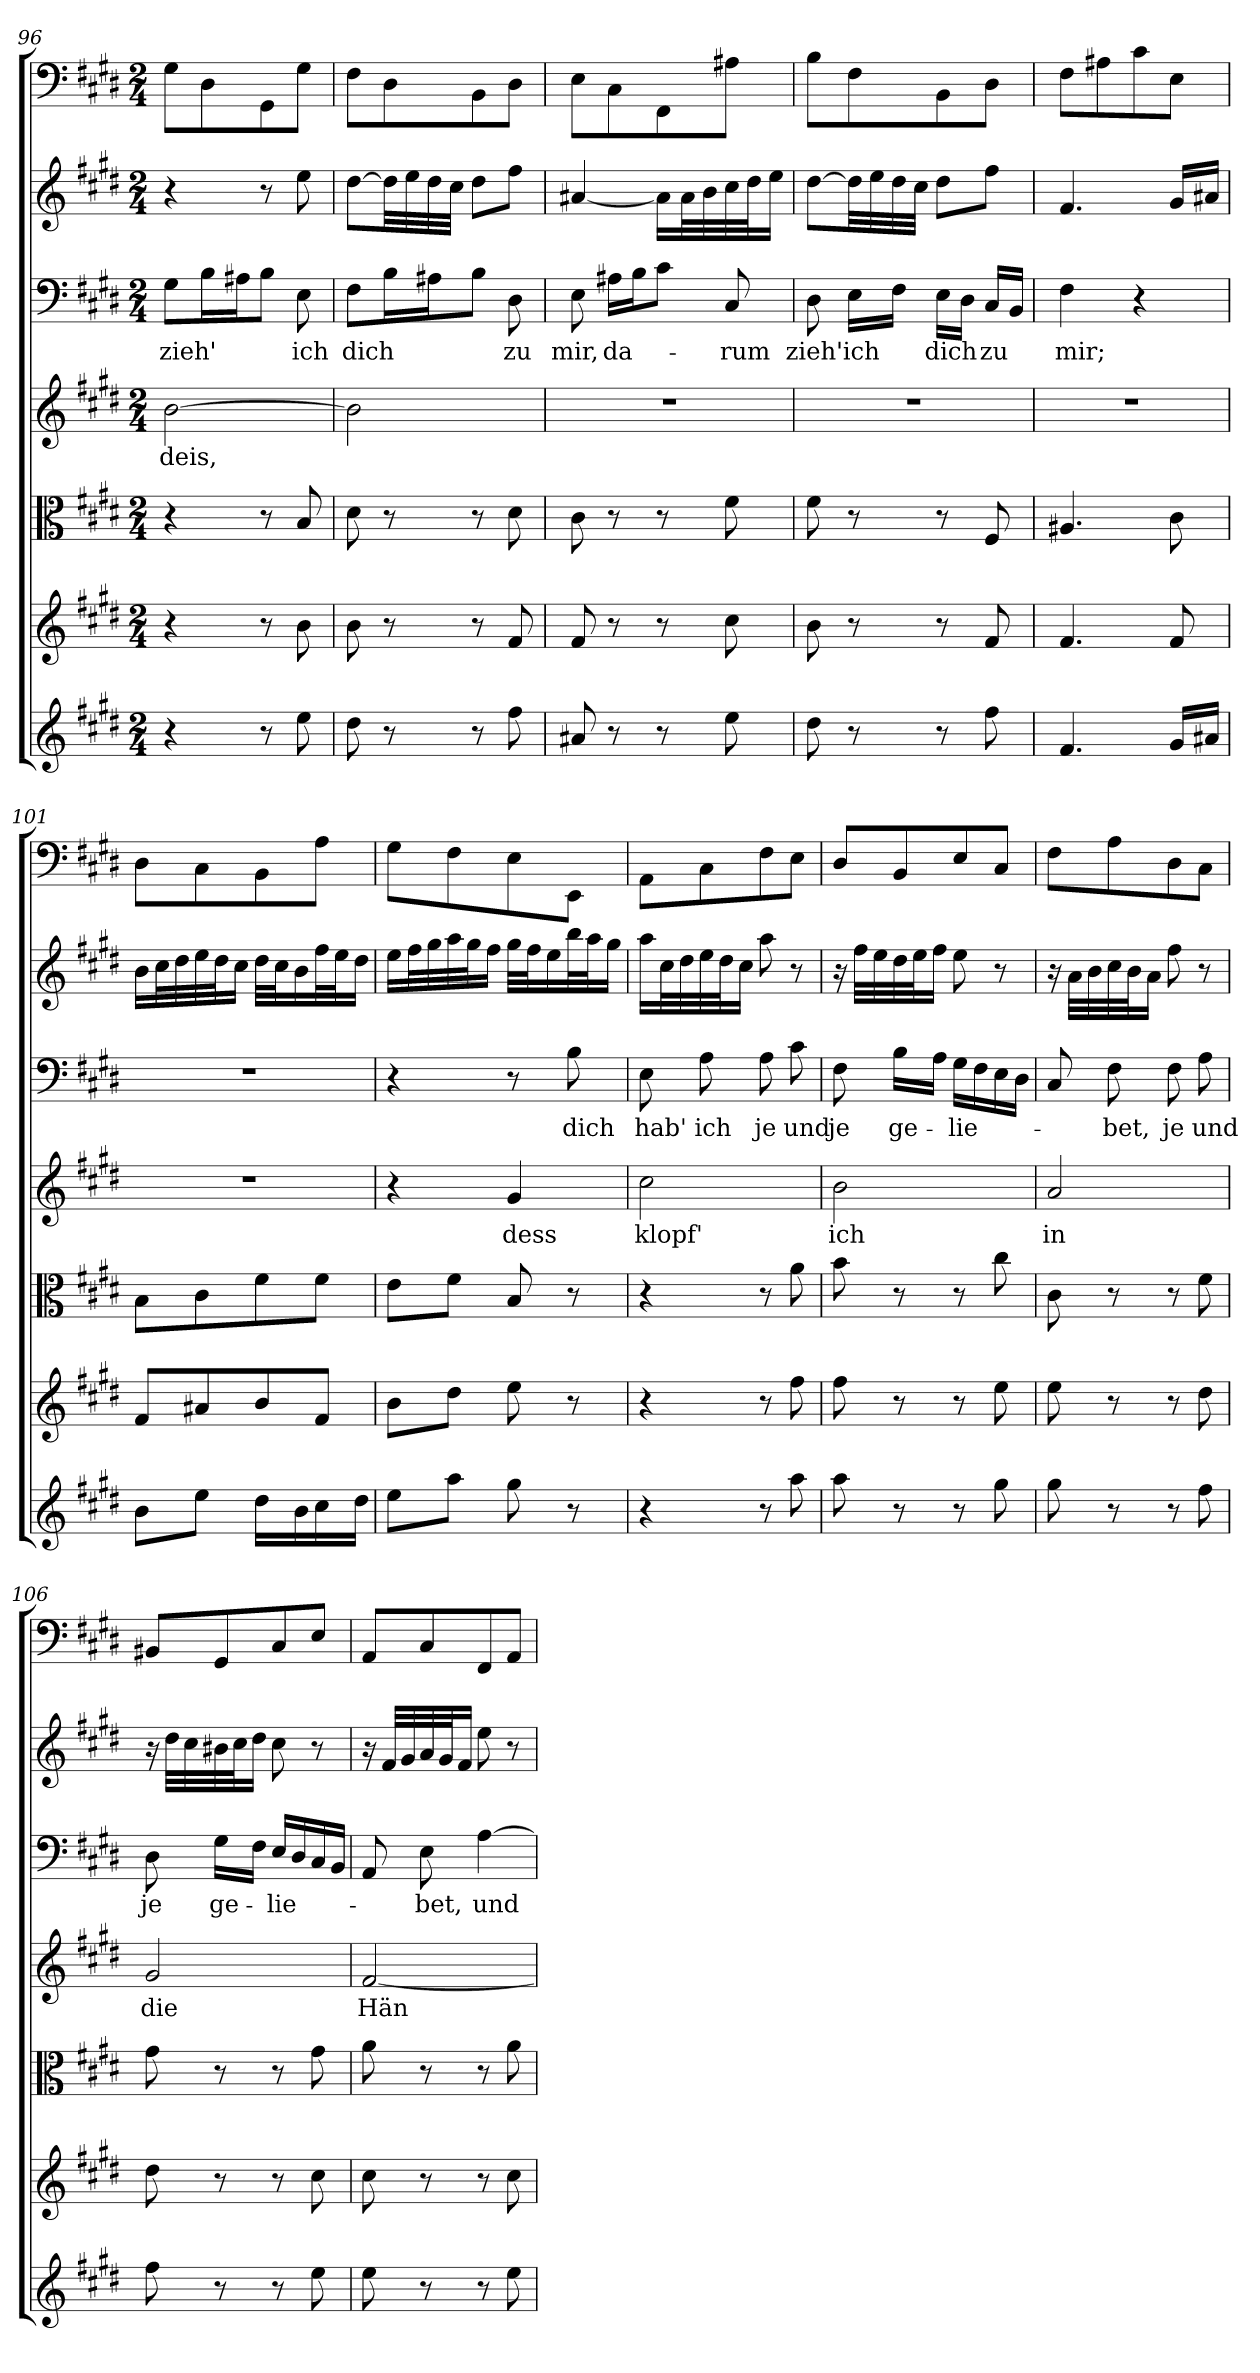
**kern	**kern	**kern	**kern	**text	**kern	**text	**kern	**kern
*part7	*part6	*part5	*part4	*part4	*part3	*part3	*part2	*part1
*staff7	*staff6	*staff5	*staff4	*staff4	*staff3	*staff3	*staff2	*staff1
*clefG2	*clefG2	*clefC3	*clefG2	*	*clefF4	*	*clefG2	*clefF4
*k[f#c#g#d#]	*k[f#c#g#d#]	*k[f#c#g#d#]	*k[f#c#g#d#]	*	*k[f#c#g#d#]	*	*k[f#c#g#d#]	*k[f#c#g#d#]
*E:	*E:	*E:	*E:	*	*E:	*	*E:	*E:
*M2/4	*M2/4	*M2/4	*M2/4	*	*M2/4	*	*M2/4	*M2/4
=96	=96	=96	=96	=96	=96	=96	=96	=96
4r	4r	4r	[2b\	-deis,	8G#\L	zieh'	4r	8G#\L
.	.	.	.	.	16B\L	.	.	8D#\
.	.	.	.	.	16A#X\J	.	.	.
8r	8r	8r	.	.	8B\J	.	8r	8GG#\
8ee\	8b\	8B/	.	.	8E\	ich	8ee\	8G#\J
=97	=97	=97	=97	=97	=97	=97	=97	=97
8dd#\	8b\	8d#\	2b\]	.	8F#\L	dich	[8dd#\L	8F#\L
8r	8r	8r	.	.	16B\L	.	32dd#\LL]	8D#\
.	.	.	.	.	.	.	32ee\	.
.	.	.	.	.	16A#X\J	.	32dd#\	.
.	.	.	.	.	.	.	32cc#\JJJ	.
8r	8r	8r	.	.	8B\J	.	8dd#\L	8BB\
8ff#\	8f#/	8d#\	.	.	8D#\	zu	8ff#\J	8D#\J
=98	=98	=98	=98	=98	=98	=98	=98	=98
8a#X/	8f#/	8c#\	2r	.	8E\	mir,	[4a#X/	8E\L
8r	8r	8r	.	.	16A#X\LL	da-	.	8C#\
.	.	.	.	.	16B\J	.	.	.
8r	8r	8r	.	.	8c#\J	.	16a#\LL]	8FF#\
.	.	.	.	.	.	.	32a#\L	.
.	.	.	.	.	.	.	32b\	.
8ee\	8cc#\	8f#\	.	.	8C#/	-rum	32cc#\	8A#X\J
.	.	.	.	.	.	.	32dd#\J	.
.	.	.	.	.	.	.	16ee\JJ	.
=99	=99	=99	=99	=99	=99	=99	=99	=99
8dd#\	8b\	8f#\	2r	.	8D#\	zieh'	[8dd#\L	8B\L
8r	8r	8r	.	.	16E\LL	ich	32dd#\LL]	8F#\
.	.	.	.	.	.	.	32ee\	.
.	.	.	.	.	16F#\JJ	.	32dd#\	.
.	.	.	.	.	.	.	32cc#\JJJ	.
8r	8r	8r	.	.	16E\LL	dich	8dd#\L	8BB\
.	.	.	.	.	16D#\JJ	.	.	.
8ff#\	8f#/	8F#/	.	.	16C#/LL	zu	8ff#\J	8D#\J
.	.	.	.	.	16BB/JJ	.	.	.
=100	=100	=100	=100	=100	=100	=100	=100	=100
4.f#/	4.f#/	4.A#X/	2r	.	4F#\	mir;	4.f#/	8F#\L
.	.	.	.	.	.	.	.	8A#X\
.	.	.	.	.	4r	.	.	8c#\
16g#/LL	8f#/	8c#\	.	.	.	.	16g#/LL	8E\J
16a#X/JJ	.	.	.	.	.	.	16a#X/JJ	.
=101	=101	=101	=101	=101	=101	=101	=101	=101
8b\L	8f#/L	8B\L	2r	.	2r	.	16b\LL	8D#\L
.	.	.	.	.	.	.	32cc#\L	.
.	.	.	.	.	.	.	32dd#\	.
8ee\J	8a#X/	8c#\	.	.	.	.	32ee\	8C#\
.	.	.	.	.	.	.	32dd#\J	.
.	.	.	.	.	.	.	16cc#\JJ	.
16dd#\LL	8b/	8f#\	.	.	.	.	32dd#\LLL	8BB\
.	.	.	.	.	.	.	32cc#\J	.
16b\	.	.	.	.	.	.	16b\	.
16cc#\	8f#/J	8f#\J	.	.	.	.	32ff#\L	8A\J
.	.	.	.	.	.	.	32ee\J	.
16dd#\JJ	.	.	.	.	.	.	16dd#\JJ	.
=102	=102	=102	=102	=102	=102	=102	=102	=102
8ee\L	8b\L	8e\L	4r	.	4r	.	16ee\LL	8G#\L
.	.	.	.	.	.	.	32ff#\L	.
.	.	.	.	.	.	.	32gg#\	.
8aa\J	8dd#\J	8f#\J	.	.	.	.	32aa\	8F#\
.	.	.	.	.	.	.	32gg#\J	.
.	.	.	.	.	.	.	16ff#\JJ	.
8gg#\	8ee\	8B/	4g#/	dess	8r	.	32gg#\LLL	8E\
.	.	.	.	.	.	.	32ff#\J	.
.	.	.	.	.	.	.	16ee\	.
8r	8r	8r	.	.	8B\	dich	32bb\L	8EE\J
.	.	.	.	.	.	.	32aa\J	.
.	.	.	.	.	.	.	16gg#\JJ	.
=103	=103	=103	=103	=103	=103	=103	=103	=103
4r	4r	4r	2cc#\	klopf'	8E\	hab'	16aa\LL	8AA\L
.	.	.	.	.	.	.	32cc#\L	.
.	.	.	.	.	.	.	32dd#\	.
.	.	.	.	.	8A\	ich	32ee\	8C#\
.	.	.	.	.	.	.	32dd#\J	.
.	.	.	.	.	.	.	16cc#\JJ	.
8r	8r	8r	.	.	8A\	je	8aa\	8F#\
8aa\	8ff#\	8a\	.	.	8c#\	und	8r	8E\J
=104	=104	=104	=104	=104	=104	=104	=104	=104
8aa\	8ff#\	8b\	2b\	ich	8F#\	je	16r	8D#/L
.	.	.	.	.	.	.	32ff#\LLL	.
.	.	.	.	.	.	.	32ee\	.
8r	8r	8r	.	.	16B\LL	ge-	32dd#\	8BB/
.	.	.	.	.	.	.	32ee\J	.
.	.	.	.	.	16A\JJ	.	16ff#\JJ	.
8r	8r	8r	.	.	16G#\LL	-lie-	8ee\	8E/
.	.	.	.	.	16F#\	.	.	.
8gg#\	8ee\	8cc#\	.	.	16E\	.	8r	8C#/J
.	.	.	.	.	16D#\JJ	.	.	.
=105	=105	=105	=105	=105	=105	=105	=105	=105
8gg#\	8ee\	8c#\	2a/	in	8C#/	.	16r	8F#\L
.	.	.	.	.	.	.	32a\LLL	.
.	.	.	.	.	.	.	32b\	.
8r	8r	8r	.	.	8F#\	-bet,	32cc#\	8A\
.	.	.	.	.	.	.	32b\J	.
.	.	.	.	.	.	.	16a\JJ	.
8r	8r	8r	.	.	8F#\	je	8ff#\	8D#\
8ff#\	8dd#\	8f#\	.	.	8A\	und	8r	8C#\J
=106	=106	=106	=106	=106	=106	=106	=106	=106
8ff#\	8dd#\	8g#\	2g#/	die	8D#\	je	16r	8BB#X/L
.	.	.	.	.	.	.	32dd#\LLL	.
.	.	.	.	.	.	.	32cc#\	.
8r	8r	8r	.	.	16G#\LL	ge-	32b#X\	8GG#/
.	.	.	.	.	.	.	32cc#\J	.
.	.	.	.	.	16F#\JJ	.	16dd#\JJ	.
8r	8r	8r	.	.	16E/LL	-lie-	8cc#\	8C#/
.	.	.	.	.	16D#/	.	.	.
8ee\	8cc#\	8g#\	.	.	16C#/	.	8r	8E/J
.	.	.	.	.	16BB/JJ	.	.	.
=107	=107	=107	=107	=107	=107	=107	=107	=107
8ee\	8cc#\	8a\	[2f#/	Hän-	8AA/	.	16r	8AA/L
.	.	.	.	.	.	.	32f#/LLL	.
.	.	.	.	.	.	.	32g#/	.
8r	8r	8r	.	.	8E\	-bet,	32a/	8C#/
.	.	.	.	.	.	.	32g#/J	.
.	.	.	.	.	.	.	16f#/JJ	.
8r	8r	8r	.	.	[4A\	und	8ee\	8FF#/
8ee\	8cc#\	8a\	.	.	.	.	8r	8AA/J
=	=	=	=	=	=	=	=	=
*-	*-	*-	*-	*-	*-	*-	*-	*-
